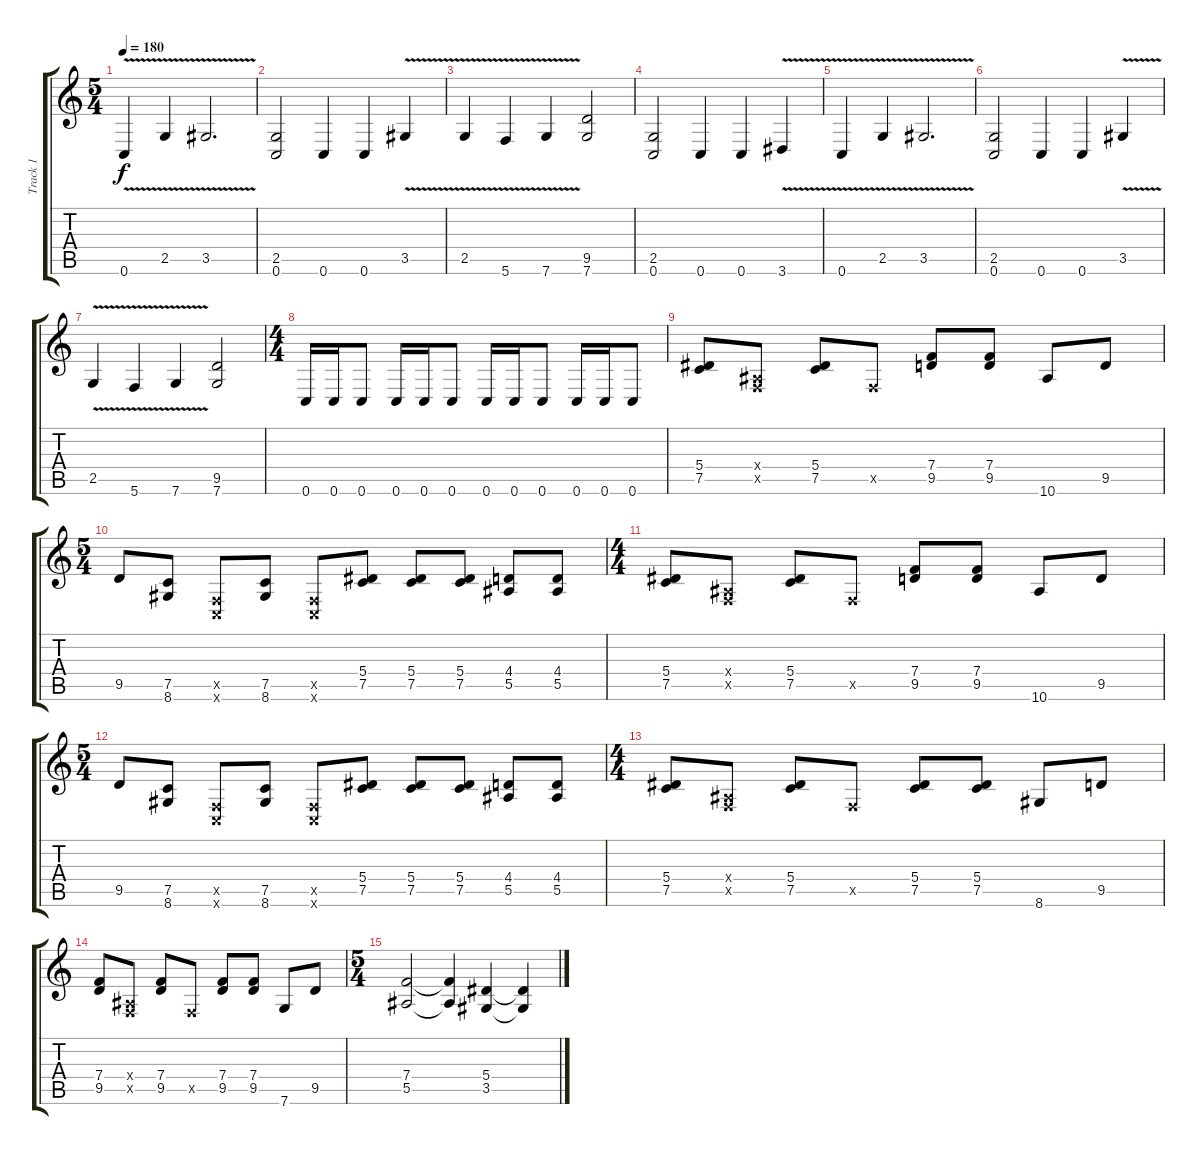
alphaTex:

\track ("Track 1" "Track 1") {instrument distortionguitar}
\staff {score tabs}
\tuning (C4 G3 Eb3 Bb2 F2 C2) {hide}
\ts (5 4)
\tempo 180
\clef g2
\ks c
0.6{v}.4{dy f} 2.5{v}.4 3.5{v}.2{d} |
(2.5 0.6).2 0.6.4 0.6.4 3.5{v}.4 |
2.5{v}.4 5.6{v}.4 7.6{v}.4 (9.5 7.6).2 |
(2.5 0.6).2 0.6.4 0.6.4 3.6{v}.4 |
0.6{v}.4 2.5{v}.4 3.5{v}.2{d} |
(2.5 0.6).2 0.6.4 0.6.4 3.5{v}.4 |
2.5{v}.4 5.6{v}.4 7.6{v}.4 (9.5 7.6).2 |
\ts (4 4)
0.6.16 0.6.16 0.6.8 0.6.16 0.6.16 0.6.8 0.6.16 0.6.16 0.6.8 0.6.16 0.6.16 0.6.8 |
(5.4 7.5).8 (0.4{x} 0.5{x}).8 (5.4 7.5).8 0.5{x}.8 (7.4 9.5).8 (7.4 9.5).8 10.6.8 9.5.8 |
\ts (5 4)
9.5.8 (7.5 8.6).8 (0.5{x} 0.6{x}).8 (7.5 8.6).8 (0.5{x} 0.6{x}).8 (5.4 7.5).8 (5.4 7.5).8 (5.4 7.5).8 (4.4 5.5).8 (4.4 5.5).8 |
\ts (4 4)
(5.4 7.5).8 (0.4{x} 0.5{x}).8 (5.4 7.5).8 0.5{x}.8 (7.4 9.5).8 (7.4 9.5).8 10.6.8 9.5.8 |
\ts (5 4)
9.5.8 (7.5 8.6).8 (0.5{x} 0.6{x}).8 (7.5 8.6).8 (0.5{x} 0.6{x}).8 (5.4 7.5).8 (5.4 7.5).8 (5.4 7.5).8 (4.4 5.5).8 (4.4 5.5).8 |
\ts (4 4)
(5.4 7.5).8 (0.4{x} 0.5{x}).8 (5.4 7.5).8 0.5{x}.8 (5.4 7.5).8 (5.4 7.5).8 8.6.8 9.5.8 |
(7.4 9.5).8 (0.4{x} 0.5{x}).8 (7.4 9.5).8 0.5{x}.8 (7.4 9.5).8 (7.4 9.5).8 7.6.8 9.5.8 |
\ts (5 4)
(7.4 5.5).2 (7.4{t} 5.5{t}).4 (5.4 3.5).4 (5.4{t} 3.5{t}).4
